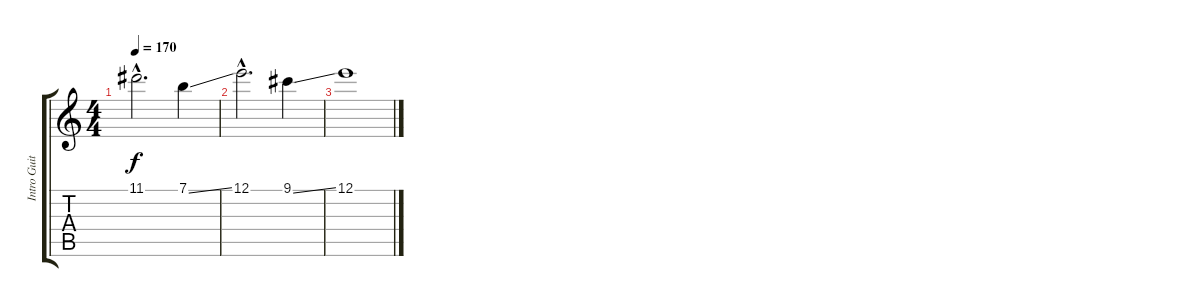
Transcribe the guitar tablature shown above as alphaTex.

\track ("Intro Guitar 2" "Intro Guit") {instrument electricguitarjazz}
\staff {score tabs}
\tuning (E4 B3 G3 D3 A2 E2) {hide}
\ts (4 4)
\tempo 170
\clef g2
\ks c
11.1{hac}.2{d dy f} 7.1{ss}.4 |
12.1{hac}.2{d} 9.1{ss}.4 |
12.1.1
